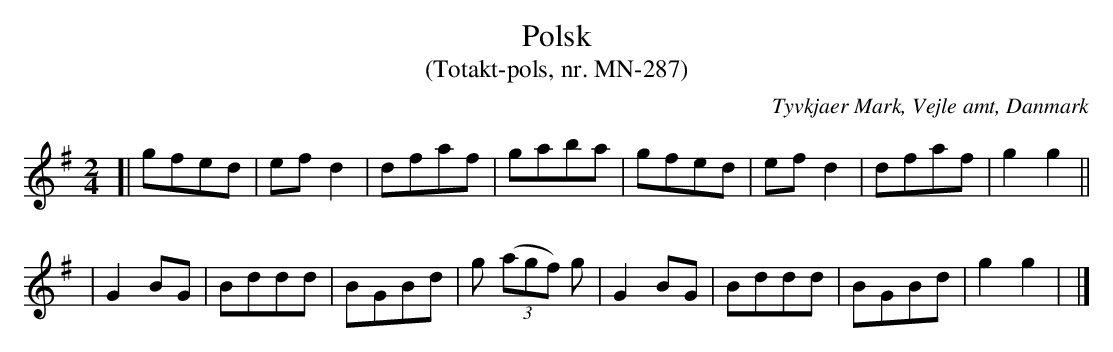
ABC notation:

X:1
T:Polsk
T:(Totakt-pols, nr. MN-287)
O:Tyvkjaer Mark, Vejle amt, Danmark
M:2/4
L:1/8
K:G
[| gfed | ef d2 | dfaf | gaba | gfed | ef d2 | dfaf | g2 g2 ||
| G2 BG | Bddd | BGBd | g (3(agf) g | G2 BG | Bddd | BGBd | g2 g2 | |]
